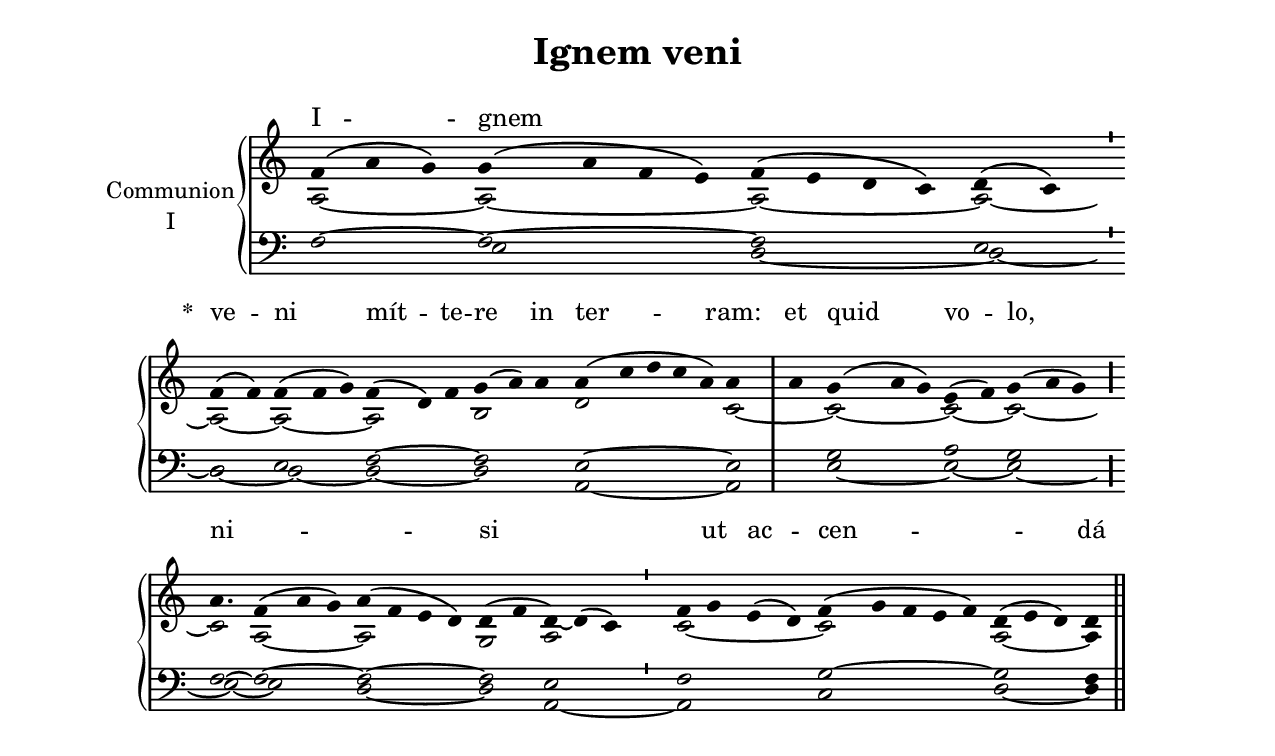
\version "2.18"
\include "gregorian.ly"
\include "noh2.ily"


%Page reference: page iii.287
%(volume.page)

global = {
 \key d \dorian
 \cadenzaOn 
}

\header {
  title = \markup \center-column {"Ignem veni" \vspace #1 }
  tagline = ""
  composer = ""
}

\paper {
 #(include-special-characters)
  oddHeaderMarkup = \markup \fill-line {
    \line {}
    \center-column {
      \on-the-fly #first-page     " "
      \on-the-fly #not-first-page "Ignem veni"
    }
    \line { \on-the-fly #print-page-number-check-first \fromproperty #'page:page-number-string }
  }
  evenHeaderMarkup = \markup \fill-line {
    \line { \on-the-fly #print-page-number-check-first \fromproperty #'page:page-number-string }
    \center-column { "Ignem veni" }
    \line {}
  }
}

chantText = \lyricmode {
I -- gnem _ _ 
\set stanza = " * " ve -- ni mít -- te -- re in ter -- ram: 
et quid vo -- lo, 
ni -- _ _ si _ ut ac -- cen -- _ dá -- tur? }

chantMusic = {
\tieDown   f'4 ( a'4 g'4) g'4 ( a'4 f'4 e'4) f'4 ( e'4 d'4 c'4) d'4 ( c'4) \divisioMinima
 f'4 ( f'4) f'4 ( f'4 g'4) f'4 ( d'4) f'4 g'4 ( a'4) a'4 a'4 ( c''4 d''4 c''4 a'4) a'4 \divisioMaxima
 a'4 g'4 ( a'4 g'4) e'4 ( f'4) g'4 ( a'4 g'4) \divisioMaior
 a'4. f'4 ( a'4 g'4) a'4 ( f'4 e'4 d'4) d'4 ( f'4 d'4) ~ d'4 ( c'4) \divisioMinima
 f'4 g'4 e'4 ( d'4) f'4 ( g'4 f'4 e'4 f'4) d'4 ( e'4 d'4) d'4 \finalis

}

altoMusic = {
a2*3/2 ~ a2*4/2 ~ a2*4/2 ~ a2 ~ \divisioMinima
a2 ~ a2*3/2 ~ a2*3/2 b2*3/2 d'2*5/2 c'2 ~ c'2*3/2 ~ c'2 ~ c'2*3/2 ~ \divisioMaior
c'2*3/4 a2*3/2 ~ a2*4/2 g2 a2*3/2 \divisioMinima
c'2*4/2 ~ c'2*5/2 a2*3/2 ~ a4 \finalis
}

tenorMusic = {
f2*3/2 ~ f2*4/2 ~ f2*4/2 e2 \divisioMinima
d2 e2*3/2 f2*3/2 ~ f2*3/2 e2*5/2 ~ e2 g2*3/2 a2 g2*3/2 \divisioMaior
f2*3/4 ~ f2*3/2 ~ f2*4/2 ~ f2 e2*3/2 \divisioMinima
f2*4/2 g2*5/2 ~ g2*3/2 f4 \finalis
}

bassMusic = {
r2*3/2 e2*4/2 d2*4/2 ~ d2 ~ \divisioMinima
d2 ~ d2*3/2 ~ d2*3/2 ~ d2*3/2 a,2*5/2 ~ a,2 e2*3/2 ~ e2 ~ e2*3/2 ~ \divisioMaior
e2*3/4 ~ e2*3/2 d2*4/2 ~ d2 a,2*3/2 ~ \divisioMinima
a,2*4/2 c2*5/2 d2*3/2 ~ d4 \finalis
}

voiceLines = {
\voiceLineStyle


}

\score{
  <<
    \new GrandStaff <<
      \set GrandStaff.autoBeaming = ##f
      \set GrandStaff.instrumentName = \markup \center-column {
        "Communion"
        "I"
      }
      \new Staff = up <<
        \new Voice = "chant" {
          \voiceOne \global \chantMusic
        }
        \new Voice {
          \voiceTwo \global \altoMusic
        }
      >>

      \new Staff = down <<
        \clef bass
        \new Voice {
          \voiceOne \global \tenorMusic
        }
        \new Voice {
          \voiceTwo \global \bassMusic
        }
	\new Voice {
        \voiceThree \global \voiceLines
        }
      >>
    >>
    \new Lyrics \lyricsto chant {
      \chantText
    }
  >>
  \layout{
  }
  \midi{
    \tempo 4 = 125
  }
}
